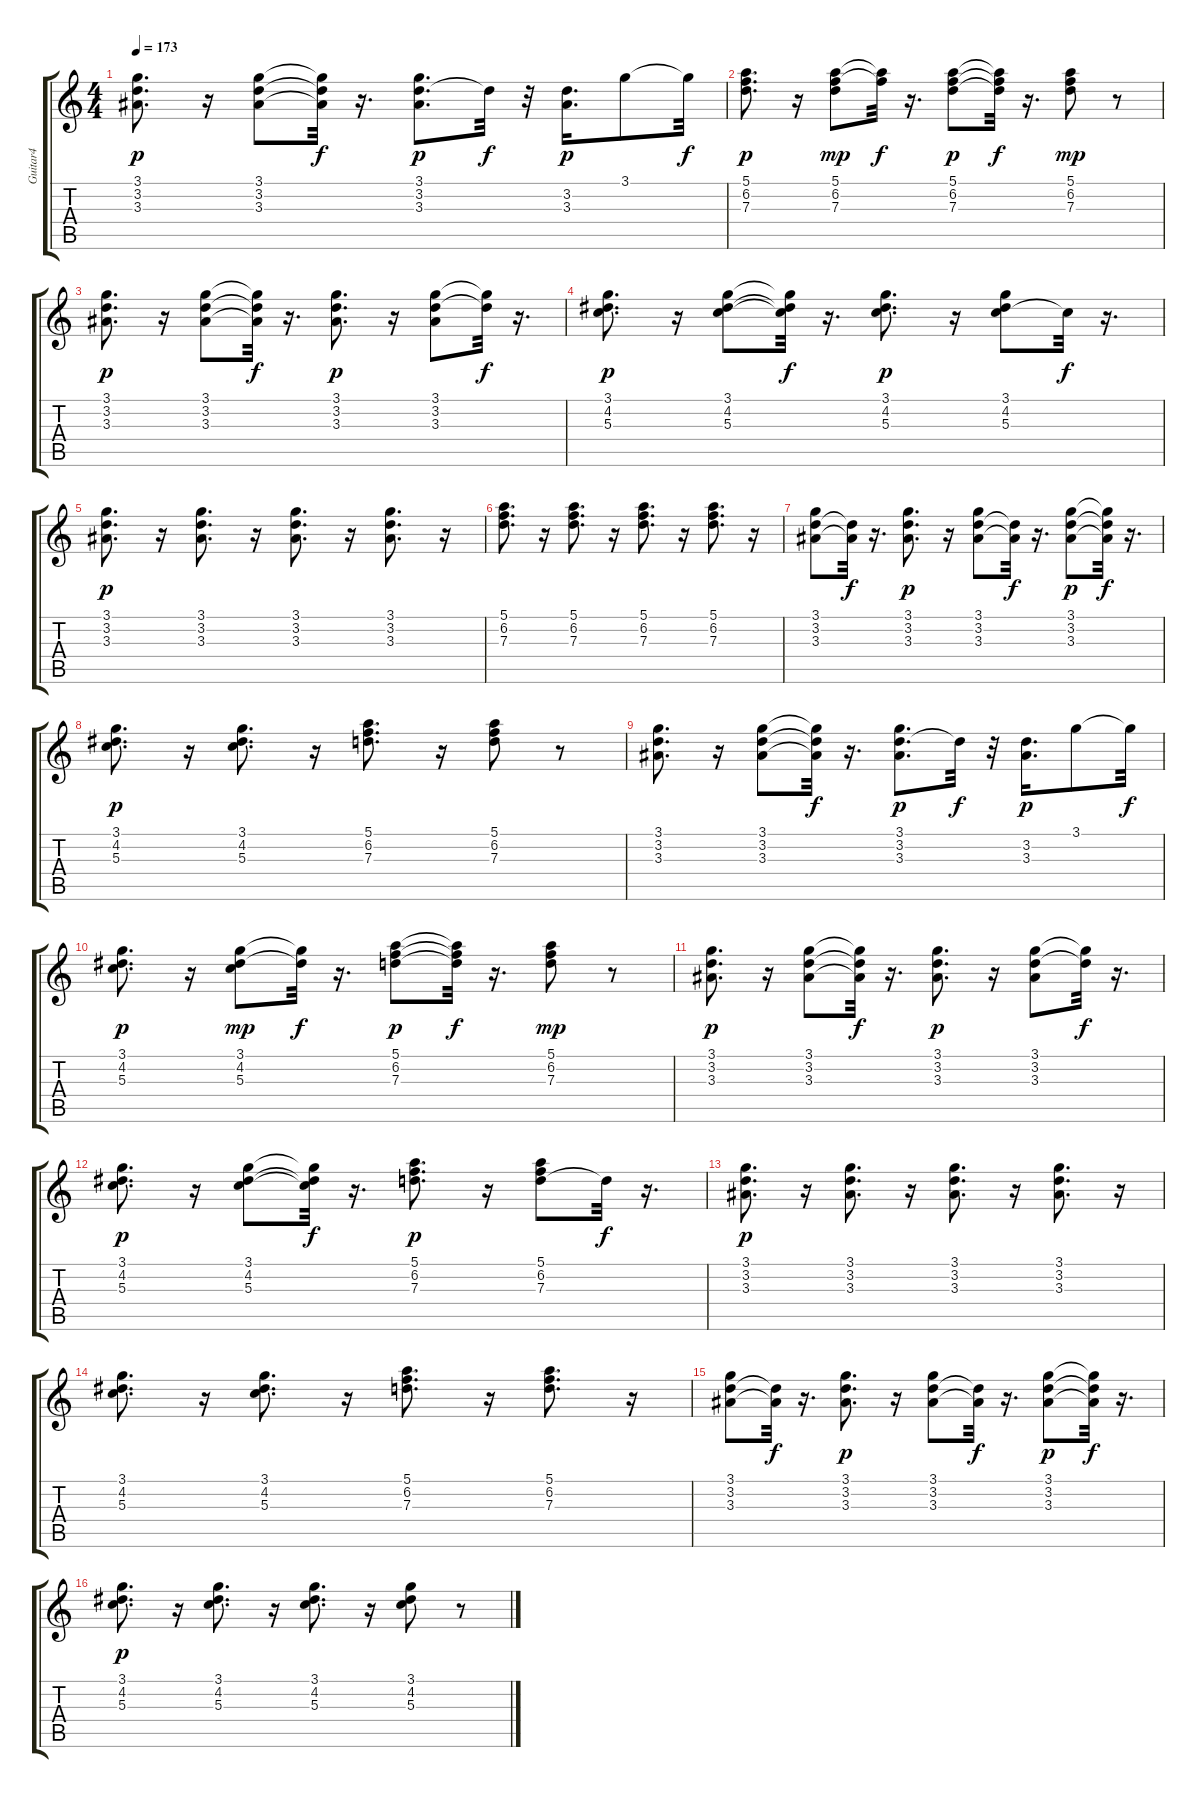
\track ("Guitar4" "Guitar4") {instrument distortionguitar}
\staff {score tabs}
\tuning (E4 B3 G3 D3 A2 E2) {hide}
\ts (4 4)
\tempo 173
\clef g2
\ks c
(3.1 3.2 3.3).8{d dy p} r.16 (3.1 3.2 3.3).8 (3.1{t} 3.2{t} 3.3{t}).32{dy f} r.16{d} (3.1 3.2 3.3).8{d dy p} 3.2{t}.32{dy f} r.32 (3.2 3.3).16{d dy p} 3.1.8 3.1{t}.32{dy f} |
(5.1 6.2 7.3).8{d dy p} r.16 (5.1 6.2 7.3).8{dy mp} (5.1{t} 6.2{t}).32{dy f} r.16{d} (5.1 6.2 7.3).8{dy p} (5.1{t} 6.2{t} 7.3{t}).32{dy f} r.16{d} (5.1 6.2 7.3).8{dy mp} r.8 |
(3.1 3.2 3.3).8{d dy p} r.16 (3.1 3.2 3.3).8 (3.1{t} 3.2{t} 3.3{t}).32{dy f} r.16{d} (3.1 3.2 3.3).8{d dy p} r.16 (3.1 3.2 3.3).8 (3.1{t} 3.2{t}).32{dy f} r.16{d} |
(3.1 4.2 5.3).8{d dy p} r.16 (3.1 4.2 5.3).8 (3.1{t} 4.2{t} 5.3{t}).32{dy f} r.16{d} (3.1 4.2 5.3).8{d dy p} r.16 (3.1 4.2 5.3).8 5.3{t}.32{dy f} r.16{d} |
(3.1 3.2 3.3).8{d dy p} r.16 (3.1 3.2 3.3).8{d} r.16 (3.1 3.2 3.3).8{d} r.16 (3.1 3.2 3.3).8{d} r.16 |
(5.1 6.2 7.3).8{d} r.16 (5.1 6.2 7.3).8{d} r.16 (5.1 6.2 7.3).8{d} r.16 (5.1 6.2 7.3).8{d} r.16 |
(3.1 3.2 3.3).8 (3.2{t} 3.3{t}).32{dy f} r.16{d} (3.1 3.2 3.3).8{d dy p} r.16 (3.1 3.2 3.3).8 (3.2{t} 3.3{t}).32{dy f} r.16{d} (3.1 3.2 3.3).8{dy p} (3.1{t} 3.2{t} 3.3{t}).32{dy f} r.16{d} |
(3.1 4.2 5.3).8{d dy p} r.16 (3.1 4.2 5.3).8{d} r.16 (5.1 6.2 7.3).8{d} r.16 (5.1 6.2 7.3).8 r.8 |
(3.1 3.2 3.3).8{d} r.16 (3.1 3.2 3.3).8 (3.1{t} 3.2{t} 3.3{t}).32{dy f} r.16{d} (3.1 3.2 3.3).8{d dy p} 3.2{t}.32{dy f} r.32 (3.2 3.3).16{d dy p} 3.1.8 3.1{t}.32{dy f} |
(3.1 4.2 5.3).8{d dy p} r.16 (3.1 4.2 5.3).8{dy mp} (3.1{t} 4.2{t}).32{dy f} r.16{d} (5.1 6.2 7.3).8{dy p} (5.1{t} 6.2{t} 7.3{t}).32{dy f} r.16{d} (5.1 6.2 7.3).8{dy mp} r.8 |
(3.1 3.2 3.3).8{d dy p} r.16 (3.1 3.2 3.3).8 (3.1{t} 3.2{t} 3.3{t}).32{dy f} r.16{d} (3.1 3.2 3.3).8{d dy p} r.16 (3.1 3.2 3.3).8 (3.1{t} 3.2{t}).32{dy f} r.16{d} |
(3.1 4.2 5.3).8{d dy p} r.16 (3.1 4.2 5.3).8 (3.1{t} 4.2{t} 5.3{t}).32{dy f} r.16{d} (5.1 6.2 7.3).8{d dy p} r.16 (5.1 6.2 7.3).8 7.3{t}.32{dy f} r.16{d} |
(3.1 3.2 3.3).8{d dy p} r.16 (3.1 3.2 3.3).8{d} r.16 (3.1 3.2 3.3).8{d} r.16 (3.1 3.2 3.3).8{d} r.16 |
(3.1 4.2 5.3).8{d} r.16 (3.1 4.2 5.3).8{d} r.16 (5.1 6.2 7.3).8{d} r.16 (5.1 6.2 7.3).8{d} r.16 |
(3.1 3.2 3.3).8 (3.2{t} 3.3{t}).32{dy f} r.16{d} (3.1 3.2 3.3).8{d dy p} r.16 (3.1 3.2 3.3).8 (3.2{t} 3.3{t}).32{dy f} r.16{d} (3.1 3.2 3.3).8{dy p} (3.1{t} 3.2{t} 3.3{t}).32{dy f} r.16{d} |
(3.1 4.2 5.3).8{d dy p} r.16 (3.1 4.2 5.3).8{d} r.16 (3.1 4.2 5.3).8{d} r.16 (3.1 4.2 5.3).8 r.8
